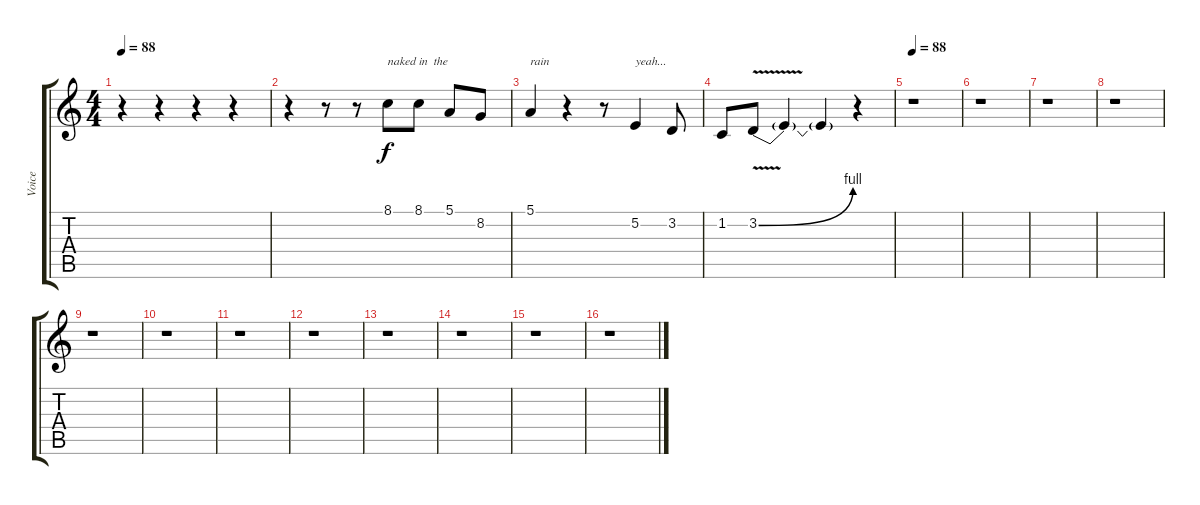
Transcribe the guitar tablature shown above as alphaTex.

\track ("Voice" "Voice") {instrument violin}
\staff {score tabs}
\tuning (E4 B3 G3 D3 A2 E2) {hide}
\ts (4 4)
\tempo 88
\clef g2
\ks c
r.4{dy f} r.4 r.4 r.4 |
r.4 r.8 r.8 8.1.8{txt "naked in  the"} 8.1.8 5.1.8 8.2.8 |
5.1.4{txt "rain"} r.4 r.8 5.2.4{txt "yeah..."} 3.2.8 |
1.2.8 3.2{be (bend 0 0 60 4) v}.8 3.2{t}.4 3.2{t}.4 r.4 |
\tempo 88
r.1 |
r.1 |
r.1 |
r.1 |
r.1 |
r.1 |
r.1 |
r.1 |
r.1 |
r.1 |
r.1 |
r.1
